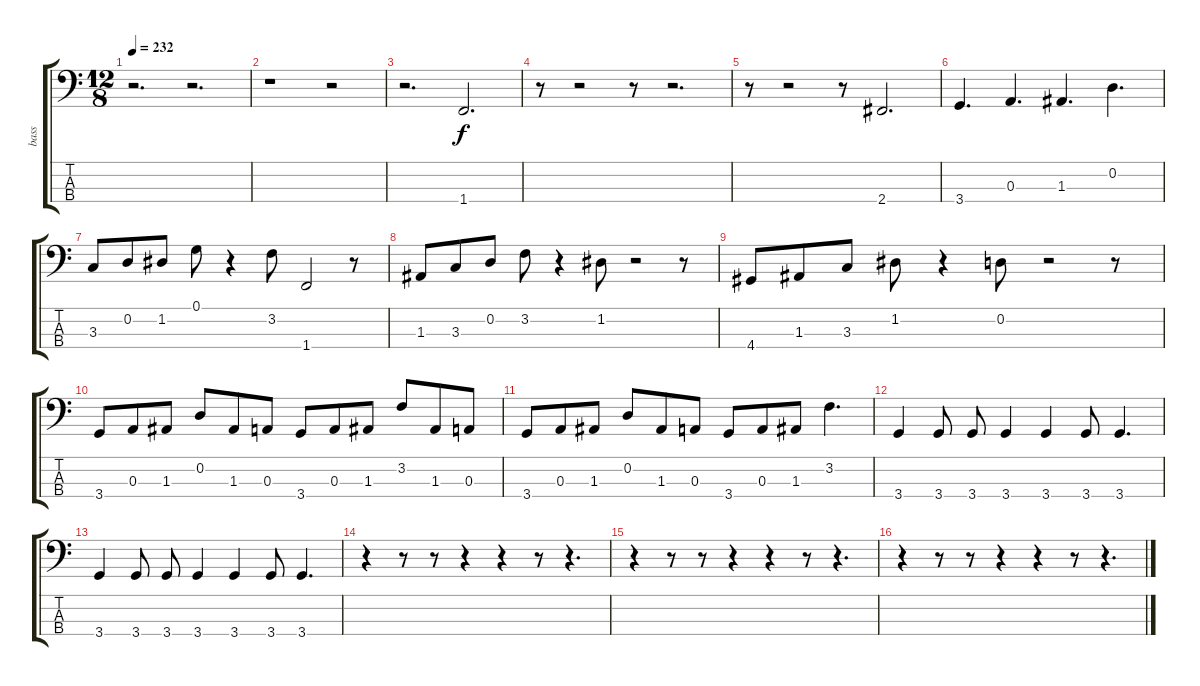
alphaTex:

\track ("bass" "bass") {instrument electricbassfinger}
\staff {score tabs}
\tuning (G2 D2 A1 E1) {hide}
\ts (12 8)
\tempo 232
\clef f4
\ks c
r.2{d dy f} r.2{d} |
r.1 r.2 |
r.2{d} 1.4.2{d} |
r.8 r.2 r.8 r.2{d} |
r.8 r.2 r.8 2.4.2{d} |
3.4.4{d} 0.3.4{d} 1.3.4{d} 0.2.4{d} |
3.3.8 0.2.8 1.2.8 0.1.8 r.4 3.2.8 1.4.2 r.8 |
1.3.8 3.3.8 0.2.8 3.2.8 r.4 1.2.8 r.2 r.8 |
4.4.8 1.3.8 3.3.8 1.2.8 r.4 0.2.8 r.2 r.8 |
3.4.8 0.3.8 1.3.8 0.2.8 1.3.8 0.3.8 3.4.8 0.3.8 1.3.8 3.2.8 1.3.8 0.3.8 |
3.4.8 0.3.8 1.3.8 0.2.8 1.3.8 0.3.8 3.4.8 0.3.8 1.3.8 3.2.4{d} |
3.4.4 3.4.8 3.4.8 3.4.4 3.4.4 3.4.8 3.4.4{d} |
3.4.4 3.4.8 3.4.8 3.4.4 3.4.4 3.4.8 3.4.4{d} |
r.4 r.8 r.8 r.4 r.4 r.8 r.4{d} |
r.4 r.8 r.8 r.4 r.4 r.8 r.4{d} |
r.4 r.8 r.8 r.4 r.4 r.8 r.4{d}
